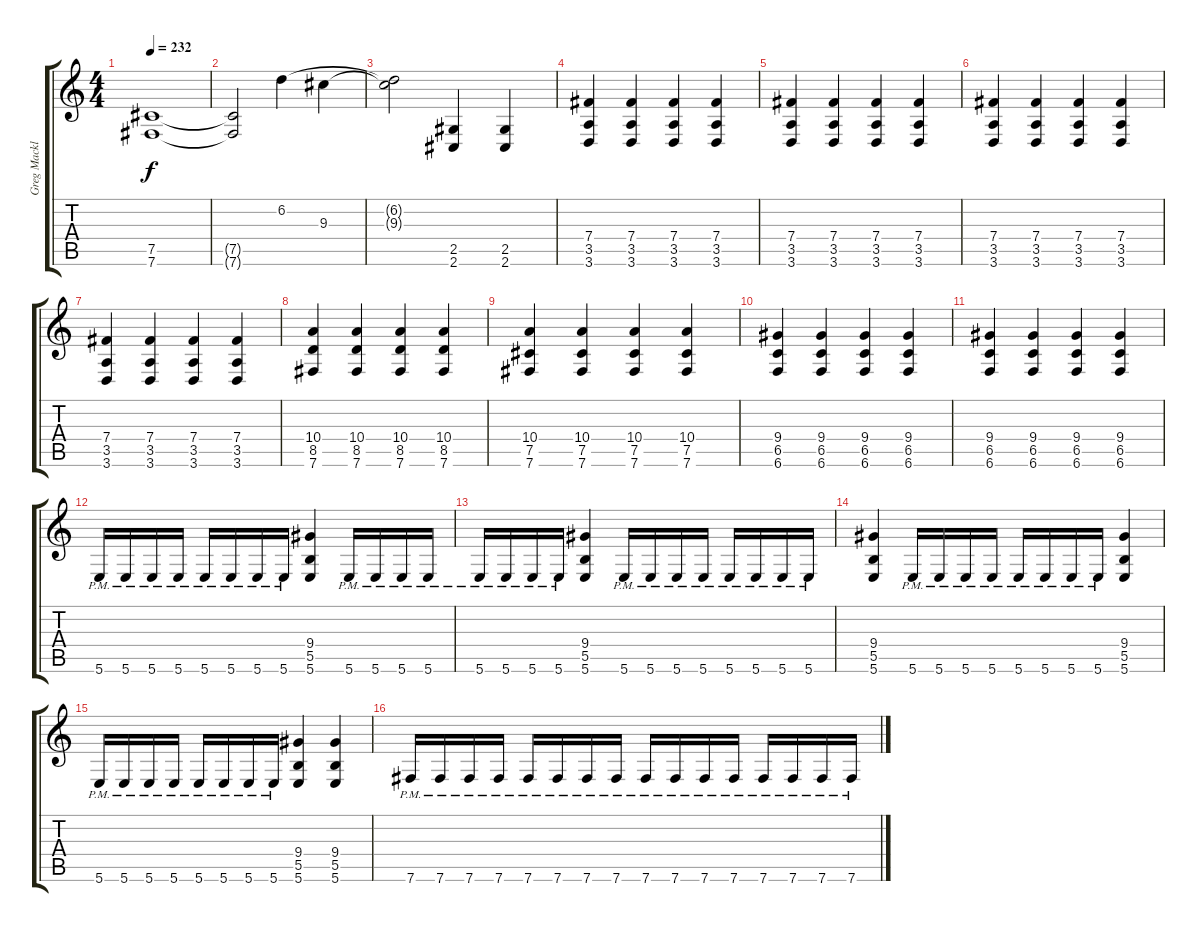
\track ("Greg Macklin" "Greg Mackl") {instrument distortionguitar}
\staff {score tabs}
\tuning (Db4 Ab3 E3 B2 Gb2 B1) {hide}
\ts (4 4)
\tempo 232
\clef g2
\ks c
(7.5 7.6).1{dy f} |
(7.5{t} 7.6{t}).2 6.2.4 9.3.4 |
(6.2{t} 9.3{t}).2 (2.5 2.6).4 (2.5 2.6).4 |
(7.4 3.5 3.6).4 (7.4 3.5 3.6).4 (7.4 3.5 3.6).4 (7.4 3.5 3.6).4 |
(7.4 3.5 3.6).4 (7.4 3.5 3.6).4 (7.4 3.5 3.6).4 (7.4 3.5 3.6).4 |
(7.4 3.5 3.6).4 (7.4 3.5 3.6).4 (7.4 3.5 3.6).4 (7.4 3.5 3.6).4 |
(7.4 3.5 3.6).4 (7.4 3.5 3.6).4 (7.4 3.5 3.6).4 (7.4 3.5 3.6).4 |
(10.4 8.5 7.6).4 (10.4 8.5 7.6).4 (10.4 8.5 7.6).4 (10.4 8.5 7.6).4 |
(10.4 7.5 7.6).4 (10.4 7.5 7.6).4 (10.4 7.5 7.6).4 (10.4 7.5 7.6).4 |
(9.4 6.5 6.6).4 (9.4 6.5 6.6).4 (9.4 6.5 6.6).4 (9.4 6.5 6.6).4 |
(9.4 6.5 6.6).4 (9.4 6.5 6.6).4 (9.4 6.5 6.6).4 (9.4 6.5 6.6).4 |
5.6{pm}.16 5.6{pm}.16 5.6{pm}.16 5.6{pm}.16 5.6{pm}.16 5.6{pm}.16 5.6{pm}.16 5.6{pm}.16 (9.4 5.5 5.6).4 5.6{pm}.16 5.6{pm}.16 5.6{pm}.16 5.6{pm}.16 |
5.6{pm}.16 5.6{pm}.16 5.6{pm}.16 5.6{pm}.16 (9.4 5.5 5.6).4 5.6{pm}.16 5.6{pm}.16 5.6{pm}.16 5.6{pm}.16 5.6{pm}.16 5.6{pm}.16 5.6{pm}.16 5.6{pm}.16 |
(9.4 5.5 5.6).4 5.6{pm}.16 5.6{pm}.16 5.6{pm}.16 5.6{pm}.16 5.6{pm}.16 5.6{pm}.16 5.6{pm}.16 5.6{pm}.16 (9.4 5.5 5.6).4 |
5.6{pm}.16 5.6{pm}.16 5.6{pm}.16 5.6{pm}.16 5.6{pm}.16 5.6{pm}.16 5.6{pm}.16 5.6{pm}.16 (9.4 5.5 5.6).4 (9.4 5.5 5.6).4 |
7.6{pm}.16 7.6{pm}.16 7.6{pm}.16 7.6{pm}.16 7.6{pm}.16 7.6{pm}.16 7.6{pm}.16 7.6{pm}.16 7.6{pm}.16 7.6{pm}.16 7.6{pm}.16 7.6{pm}.16 7.6{pm}.16 7.6{pm}.16 7.6{pm}.16 7.6{pm}.16
